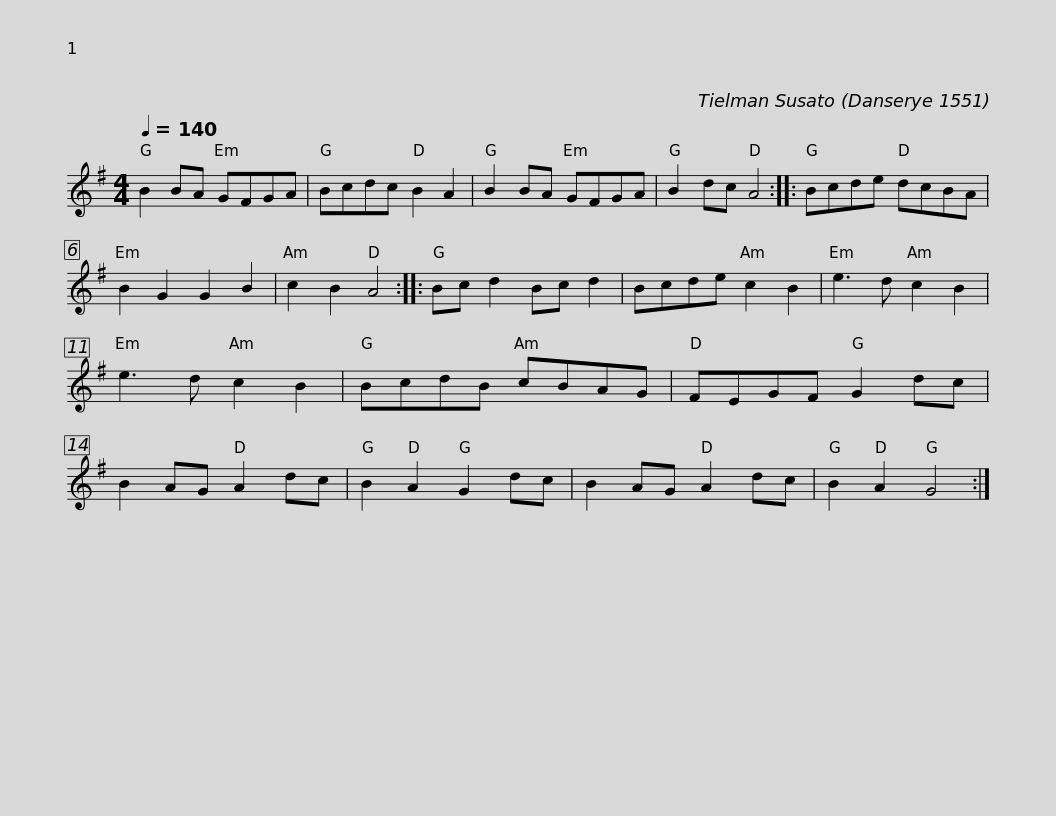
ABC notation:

X:1
L:1/8
Q:1/4=140
M:4/4
I:linebreak $
K:G
V:1 treble
V:1
 B2 BA GFGA | Bcdc B2 A2 | B2 BA GFGA | B2 dc A4 :: Bcde dcBA | %5
 B2 G2 G2 B2 | c2 B2 A4 ::$ Bc d2 Bc d2 | Bcde c2 B2 | e3 d c2 B2 | %10
 e3 d c2 B2 | BcdB cBAG | FEGF G2 dc | B2 AG A2 dc |$ B2 A2 G2 dc | %15
 B2 AG A2 dc | B2 A2 G4 :| %17
